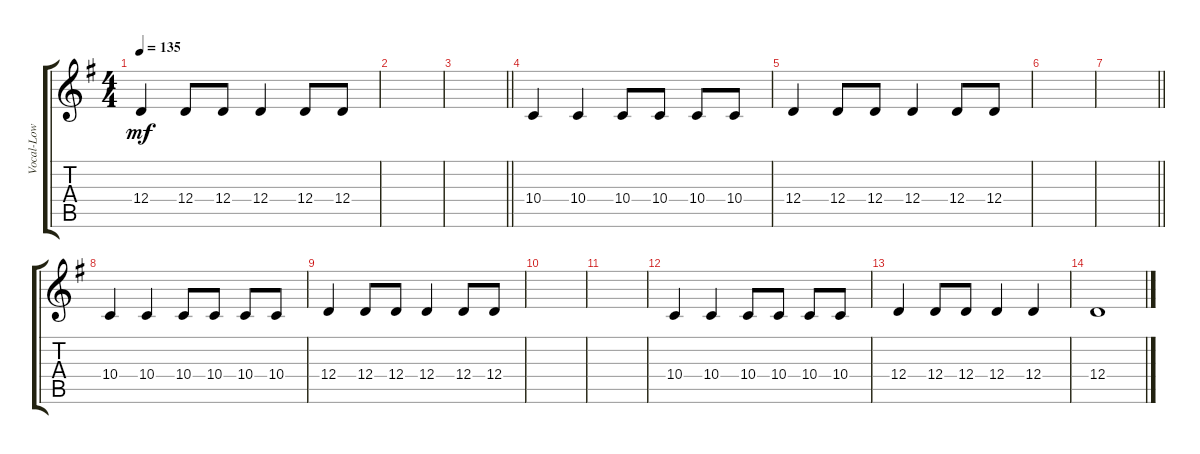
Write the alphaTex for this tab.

\track ("Vocal-Low" "Vocal-Low") {instrument synthstrings1}
\staff {score tabs}
\tuning (E4 B3 G3 D3 A2 E2) {hide}
\ts (4 4)
\tempo 135
\clef g2
\ks g
12.4.4{dy mf} 12.4.8 12.4.8 12.4.4 12.4.8 12.4.8 |
|
\barLineRight lightlight
|
10.4.4 10.4.4 10.4.8 10.4.8 10.4.8 10.4.8 |
12.4.4 12.4.8 12.4.8 12.4.4 12.4.8 12.4.8 |
|
\barLineRight lightlight
|
10.4.4 10.4.4 10.4.8 10.4.8 10.4.8 10.4.8 |
12.4.4 12.4.8 12.4.8 12.4.4 12.4.8 12.4.8 |
|
|
10.4.4 10.4.4 10.4.8 10.4.8 10.4.8 10.4.8 |
12.4.4 12.4.8 12.4.8 12.4.4 12.4.4 |
12.4.1
